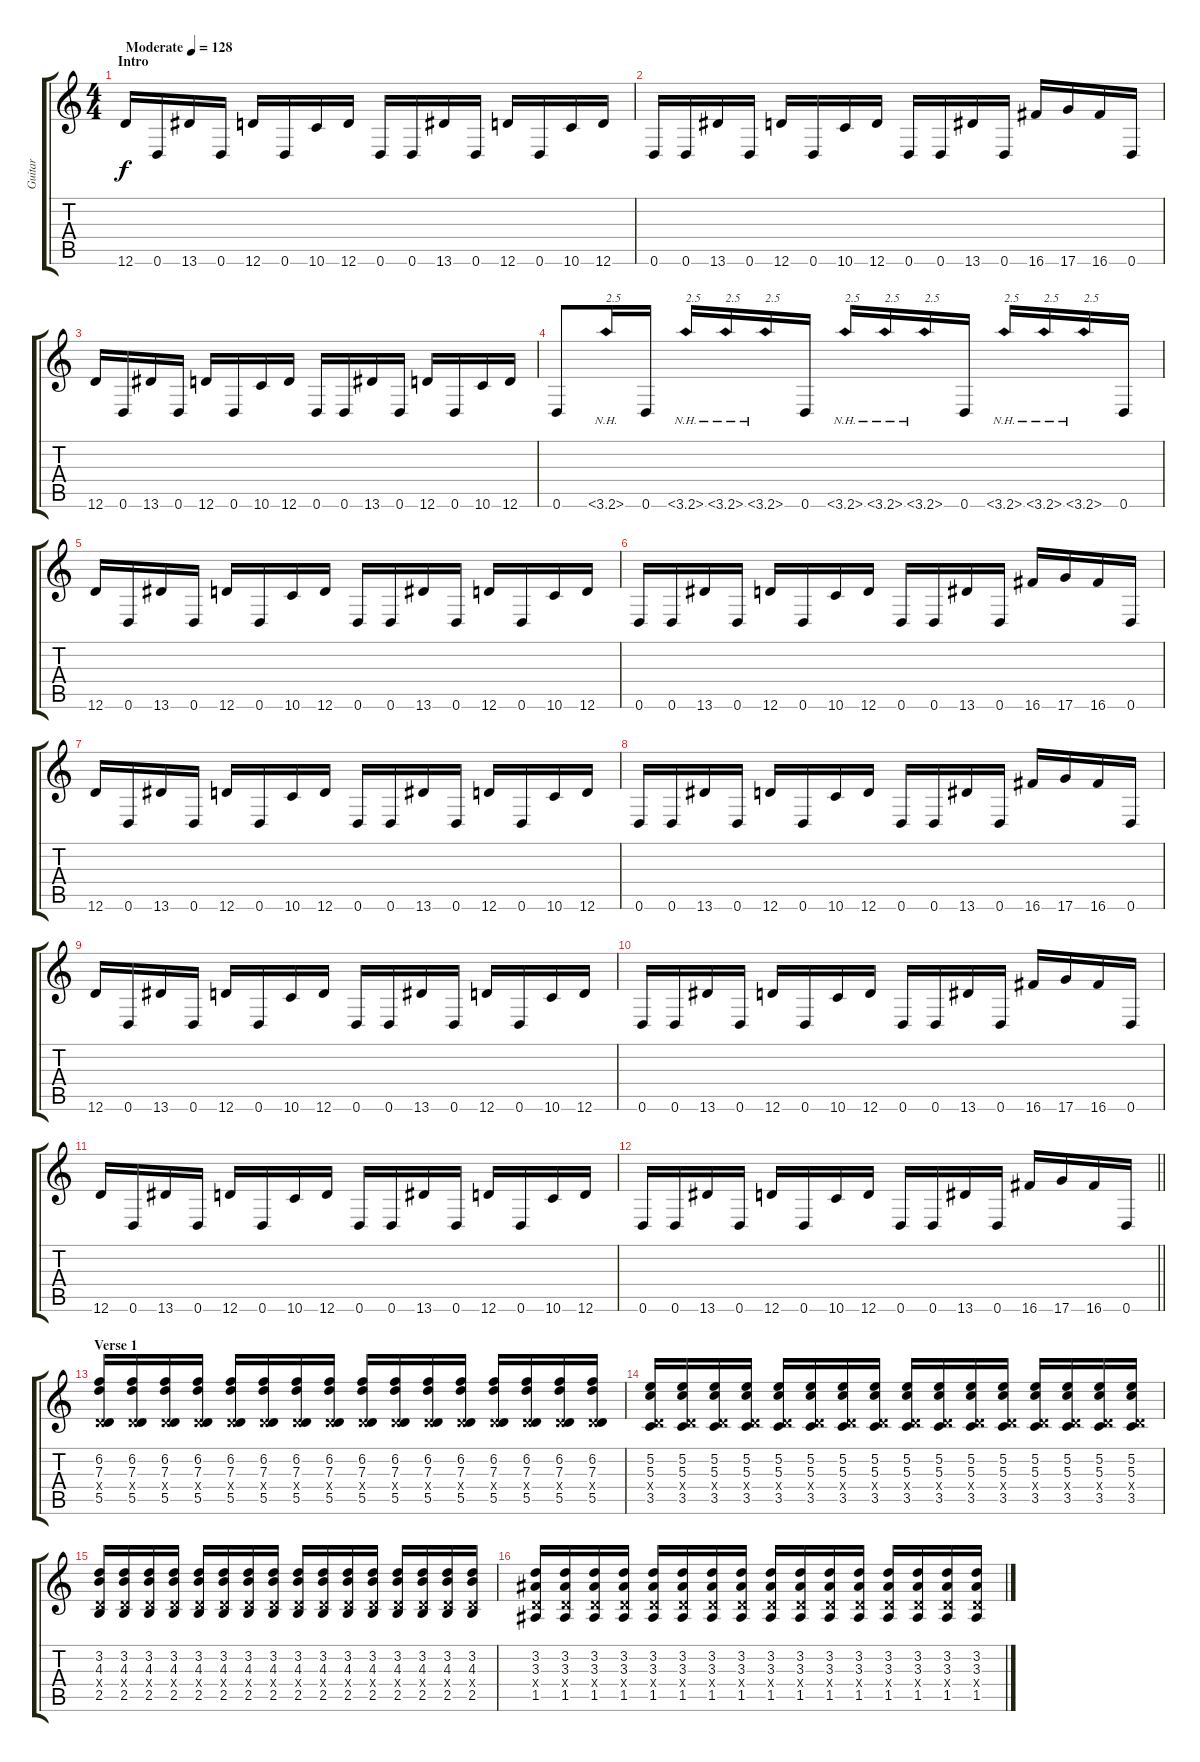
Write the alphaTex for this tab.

\track ("Guitar" "Guitar") {instrument distortionguitar}
\staff {score tabs}
\tuning (E4 B3 G3 D3 A2 D2) {hide}
\ts (4 4)
\section ("" "Intro")
\tempo (128 "Moderate")
\clef g2
\ks c
12.6.16{dy f instrument distortionguitar} 0.6.16 13.6.16 0.6.16 12.6.16 0.6.16 10.6.16 12.6.16 0.6.16 0.6.16 13.6.16 0.6.16 12.6.16 0.6.16 10.6.16 12.6.16 |
0.6.16 0.6.16 13.6.16 0.6.16 12.6.16 0.6.16 10.6.16 12.6.16 0.6.16 0.6.16 13.6.16 0.6.16 16.6.16 17.6.16 16.6.16 0.6.16 |
12.6.16 0.6.16 13.6.16 0.6.16 12.6.16 0.6.16 10.6.16 12.6.16 0.6.16 0.6.16 13.6.16 0.6.16 12.6.16 0.6.16 10.6.16 12.6.16 |
0.6.8 3.6{nh}.16{txt "2.5"} 0.6.16 3.6{nh}.16{txt "2.5"} 3.6{nh}.16{txt "2.5"} 3.6{nh}.16{txt "2.5"} 0.6.16 3.6{nh}.16{txt "2.5"} 3.6{nh}.16{txt "2.5"} 3.6{nh}.16{txt "2.5"} 0.6.16 3.6{nh}.16{txt "2.5"} 3.6{nh}.16{txt "2.5"} 3.6{nh}.16{txt "2.5"} 0.6.16 |
12.6.16 0.6.16 13.6.16 0.6.16 12.6.16 0.6.16 10.6.16 12.6.16 0.6.16 0.6.16 13.6.16 0.6.16 12.6.16 0.6.16 10.6.16 12.6.16 |
0.6.16 0.6.16 13.6.16 0.6.16 12.6.16 0.6.16 10.6.16 12.6.16 0.6.16 0.6.16 13.6.16 0.6.16 16.6.16 17.6.16 16.6.16 0.6.16 |
12.6.16 0.6.16 13.6.16 0.6.16 12.6.16 0.6.16 10.6.16 12.6.16 0.6.16 0.6.16 13.6.16 0.6.16 12.6.16 0.6.16 10.6.16 12.6.16 |
0.6.16 0.6.16 13.6.16 0.6.16 12.6.16 0.6.16 10.6.16 12.6.16 0.6.16 0.6.16 13.6.16 0.6.16 16.6.16 17.6.16 16.6.16 0.6.16 |
12.6.16 0.6.16 13.6.16 0.6.16 12.6.16 0.6.16 10.6.16 12.6.16 0.6.16 0.6.16 13.6.16 0.6.16 12.6.16 0.6.16 10.6.16 12.6.16 |
0.6.16 0.6.16 13.6.16 0.6.16 12.6.16 0.6.16 10.6.16 12.6.16 0.6.16 0.6.16 13.6.16 0.6.16 16.6.16 17.6.16 16.6.16 0.6.16 |
12.6.16 0.6.16 13.6.16 0.6.16 12.6.16 0.6.16 10.6.16 12.6.16 0.6.16 0.6.16 13.6.16 0.6.16 12.6.16 0.6.16 10.6.16 12.6.16 |
\barLineRight lightlight
0.6.16 0.6.16 13.6.16 0.6.16 12.6.16 0.6.16 10.6.16 12.6.16 0.6.16 0.6.16 13.6.16 0.6.16 16.6.16 17.6.16 16.6.16 0.6.16 |
\section ("" "Verse 1")
(6.2 7.3 0.4{x} 5.5).16 (6.2 7.3 0.4{x} 5.5).16 (6.2 7.3 0.4{x} 5.5).16 (6.2 7.3 0.4{x} 5.5).16 (6.2 7.3 0.4{x} 5.5).16 (6.2 7.3 0.4{x} 5.5).16 (6.2 7.3 0.4{x} 5.5).16 (6.2 7.3 0.4{x} 5.5).16 (6.2 7.3 0.4{x} 5.5).16 (6.2 7.3 0.4{x} 5.5).16 (6.2 7.3 0.4{x} 5.5).16 (6.2 7.3 0.4{x} 5.5).16 (6.2 7.3 0.4{x} 5.5).16 (6.2 7.3 0.4{x} 5.5).16 (6.2 7.3 0.4{x} 5.5).16 (6.2 7.3 0.4{x} 5.5).16 |
(5.2 5.3 0.4{x} 3.5).16 (5.2 5.3 0.4{x} 3.5).16 (5.2 5.3 0.4{x} 3.5).16 (5.2 5.3 0.4{x} 3.5).16 (5.2 5.3 0.4{x} 3.5).16 (5.2 5.3 0.4{x} 3.5).16 (5.2 5.3 0.4{x} 3.5).16 (5.2 5.3 0.4{x} 3.5).16 (5.2 5.3 0.4{x} 3.5).16 (5.2 5.3 0.4{x} 3.5).16 (5.2 5.3 0.4{x} 3.5).16 (5.2 5.3 0.4{x} 3.5).16 (5.2 5.3 0.4{x} 3.5).16 (5.2 5.3 0.4{x} 3.5).16 (5.2 5.3 0.4{x} 3.5).16 (5.2 5.3 0.4{x} 3.5).16 |
(3.2 4.3 0.4{x} 2.5).16 (3.2 4.3 0.4{x} 2.5).16 (3.2 4.3 0.4{x} 2.5).16 (3.2 4.3 0.4{x} 2.5).16 (3.2 4.3 0.4{x} 2.5).16 (3.2 4.3 0.4{x} 2.5).16 (3.2 4.3 0.4{x} 2.5).16 (3.2 4.3 0.4{x} 2.5).16 (3.2 4.3 0.4{x} 2.5).16 (3.2 4.3 0.4{x} 2.5).16 (3.2 4.3 0.4{x} 2.5).16 (3.2 4.3 0.4{x} 2.5).16 (3.2 4.3 0.4{x} 2.5).16 (3.2 4.3 0.4{x} 2.5).16 (3.2 4.3 0.4{x} 2.5).16 (3.2 4.3 0.4{x} 2.5).16 |
(3.2 3.3 0.4{x} 1.5).16 (3.2 3.3 0.4{x} 1.5).16 (3.2 3.3 0.4{x} 1.5).16 (3.2 3.3 0.4{x} 1.5).16 (3.2 3.3 0.4{x} 1.5).16 (3.2 3.3 0.4{x} 1.5).16 (3.2 3.3 0.4{x} 1.5).16 (3.2 3.3 0.4{x} 1.5).16 (3.2 3.3 0.4{x} 1.5).16 (3.2 3.3 0.4{x} 1.5).16 (3.2 3.3 0.4{x} 1.5).16 (3.2 3.3 0.4{x} 1.5).16 (3.2 3.3 0.4{x} 1.5).16 (3.2 3.3 0.4{x} 1.5).16 (3.2 3.3 0.4{x} 1.5).16 (3.2 3.3 0.4{x} 1.5).16
